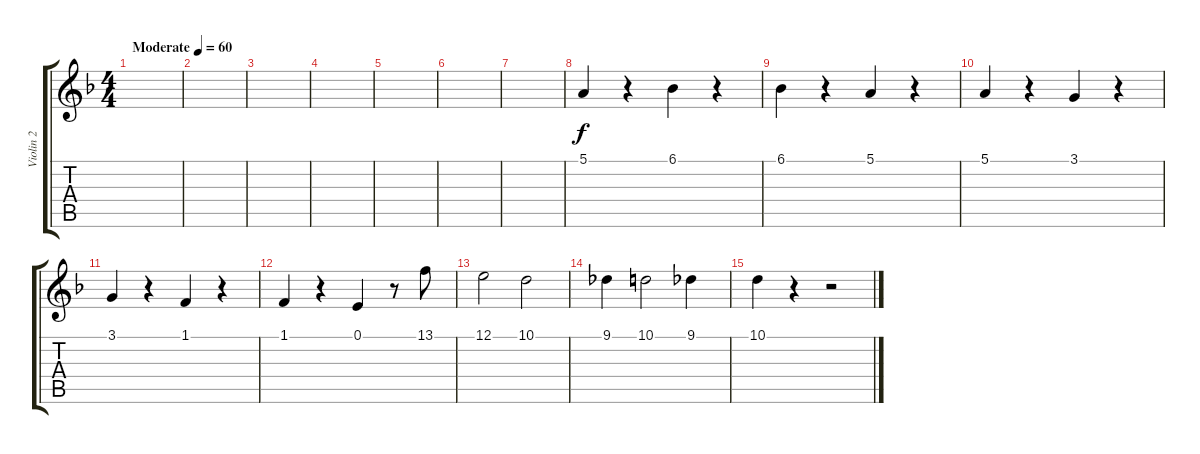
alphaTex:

\track ("Violin 2" "Violin 2") {instrument violin}
\staff {score tabs}
\tuning (E4 B3 G3 D3 A2 E2) {hide}
\ts (4 4)
\tempo (60 "Moderate")
\tempo 120
\tempo (60 "Moderate")
\clef g2
\ks f
|
|
|
|
|
|
|
5.1.4 r.4 6.1.4 r.4 |
6.1.4 r.4 5.1.4 r.4 |
5.1.4 r.4 3.1.4 r.4 |
3.1.4 r.4 1.1.4 r.4 |
1.1.4 r.4 0.1.4 r.8 13.1.8 |
12.1.2 10.1.2 |
9.1.4 10.1.2 9.1.4 |
10.1.4 r.4 r.2
